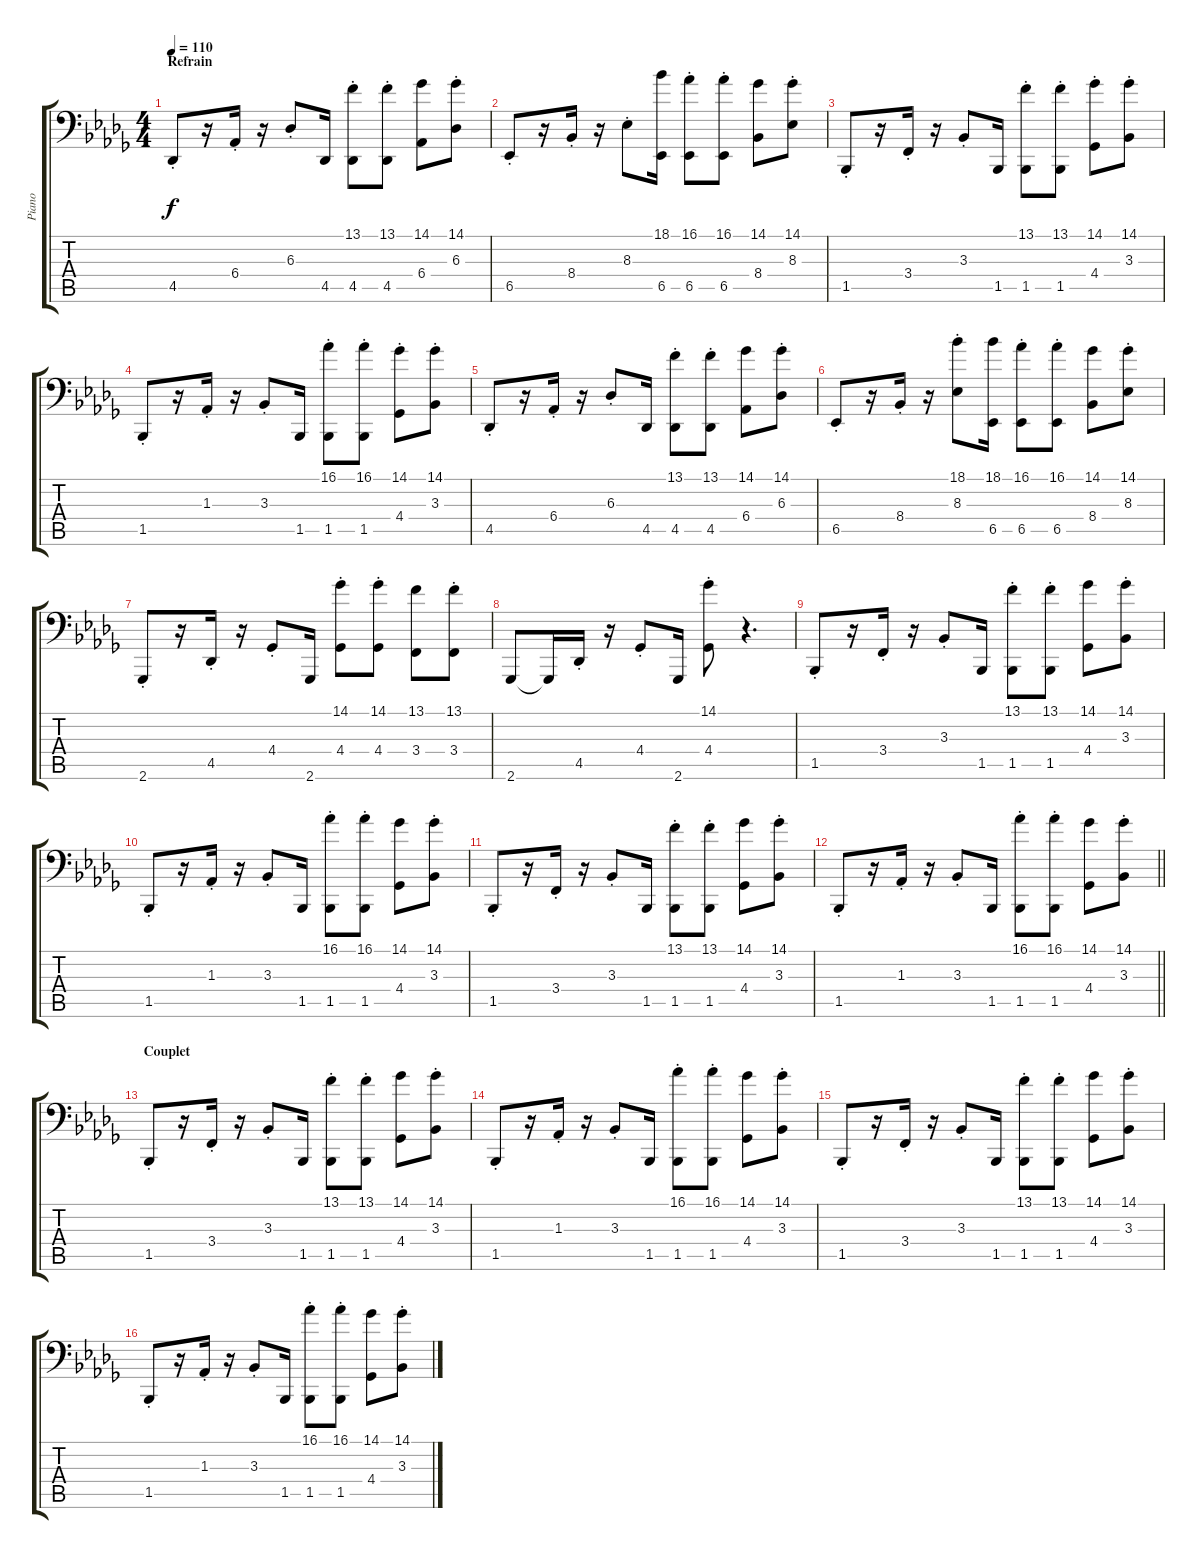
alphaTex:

\track ("Piano" "Piano") {instrument electricgrandpiano}
\staff {score tabs}
\tuning (E3 B2 G2 D2 A1 E1) {hide}
\ts (4 4)
\section ("" "Refrain")
\tempo 110
\clef f4
\ks bbminor
4.5{st}.8{dy f} r.16 6.4{st}.16 r.16 6.3{st}.8 4.5.16 (13.1{st} 4.5{st}).8 (13.1{st} 4.5{st}).8 (14.1 6.4).8 (14.1{st} 6.3).8 |
6.5{st}.8 r.16 8.4{st}.16 r.16 8.3{st}.8 (18.1 6.5).16 (16.1{st} 6.5{st}).8 (16.1{st} 6.5{st}).8 (14.1 8.4).8 (14.1{st} 8.3{st}).8 |
1.5{st}.8 r.16 3.4{st}.16 r.16 3.3{st}.8 1.5.16 (13.1{st} 1.5{st}).8 (13.1{st} 1.5{st}).8 (14.1{st} 4.4{st}).8 (14.1{st} 3.3{st}).8 |
1.5{st}.8 r.16 1.3{st}.16 r.16 3.3{st}.8 1.5.16 (16.1{st} 1.5{st}).8 (16.1{st} 1.5).8 (14.1{st} 4.4).8 (14.1{st} 3.3{st}).8 |
4.5{st}.8 r.16 6.4{st}.16 r.16 6.3{st}.8 4.5.16 (13.1{st} 4.5{st}).8 (13.1{st} 4.5{st}).8 (14.1 6.4).8 (14.1{st} 6.3).8 |
6.5{st}.8 r.16 8.4{st}.16 r.16 (18.1{st} 8.3{st}).8 (18.1 6.5).16 (16.1{st} 6.5{st}).8 (16.1{st} 6.5{st}).8 (14.1 8.4).8 (14.1{st} 8.3{st}).8 |
2.6{st}.8 r.16 4.5{st}.16 r.16 4.4{st}.8 2.6.16 (14.1{st} 4.4{st}).8 (14.1{st} 4.4{st}).8 (13.1 3.4).8 (13.1 3.4{st}).8 |
2.6.8 2.6{t}.16 4.5{st}.16 r.16 4.4{st}.8 2.6.16 (14.1{st} 4.4{st}).8 r.4{d} |
1.5{st}.8 r.16 3.4{st}.16 r.16 3.3{st}.8 1.5.16 (13.1{st} 1.5{st}).8 (13.1{st} 1.5{st}).8 (14.1 4.4).8 (14.1{st} 3.3{st}).8 |
1.5{st}.8 r.16 1.3{st}.16 r.16 3.3{st}.8 1.5.16 (16.1{st} 1.5{st}).8 (16.1{st} 1.5).8 (14.1 4.4).8 (14.1{st} 3.3{st}).8 |
1.5{st}.8 r.16 3.4{st}.16 r.16 3.3{st}.8 1.5.16 (13.1{st} 1.5{st}).8 (13.1{st} 1.5{st}).8 (14.1 4.4).8 (14.1{st} 3.3{st}).8 |
\barLineRight lightlight
1.5{st}.8 r.16 1.3{st}.16 r.16 3.3{st}.8 1.5.16 (16.1{st} 1.5{st}).8 (16.1{st} 1.5).8 (14.1 4.4).8 (14.1{st} 3.3{st}).8 |
\section ("" "Couplet")
1.5{st}.8 r.16 3.4{st}.16 r.16 3.3{st}.8 1.5.16 (13.1{st} 1.5{st}).8 (13.1{st} 1.5{st}).8 (14.1 4.4).8 (14.1{st} 3.3{st}).8 |
1.5{st}.8 r.16 1.3{st}.16 r.16 3.3{st}.8 1.5.16 (16.1{st} 1.5{st}).8 (16.1{st} 1.5).8 (14.1 4.4).8 (14.1{st} 3.3{st}).8 |
1.5{st}.8 r.16 3.4{st}.16 r.16 3.3{st}.8 1.5.16 (13.1{st} 1.5{st}).8 (13.1{st} 1.5{st}).8 (14.1 4.4).8 (14.1{st} 3.3{st}).8 |
1.5{st}.8 r.16 1.3{st}.16 r.16 3.3{st}.8 1.5.16 (16.1{st} 1.5{st}).8 (16.1{st} 1.5).8 (14.1 4.4).8 (14.1{st} 3.3{st}).8
